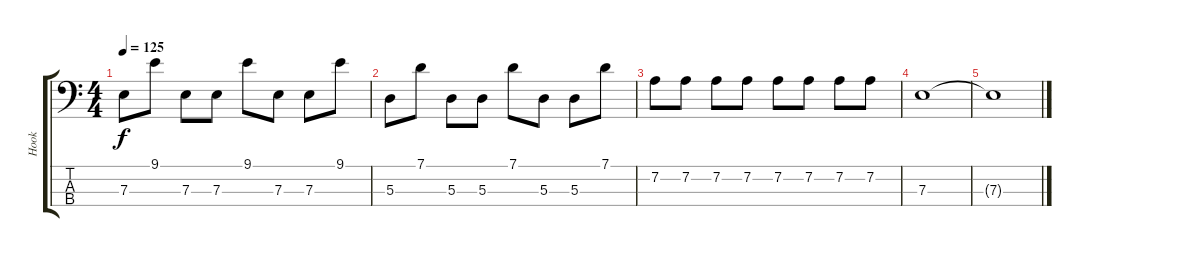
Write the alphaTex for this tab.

\track ("Hook" "Hook") {instrument electricbasspick}
\staff {score tabs}
\tuning (G2 D2 A1 E1) {hide}
\ts (4 4)
\tempo 125
\clef f4
\ks c
7.3.8{dy f} 9.1.8 7.3.8 7.3.8 9.1.8 7.3.8 7.3.8 9.1.8 |
5.3.8 7.1.8 5.3.8 5.3.8 7.1.8 5.3.8 5.3.8 7.1.8 |
7.2.8 7.2.8 7.2.8 7.2.8 7.2.8 7.2.8 7.2.8 7.2.8 |
7.3.1 |
7.3{t}.1
